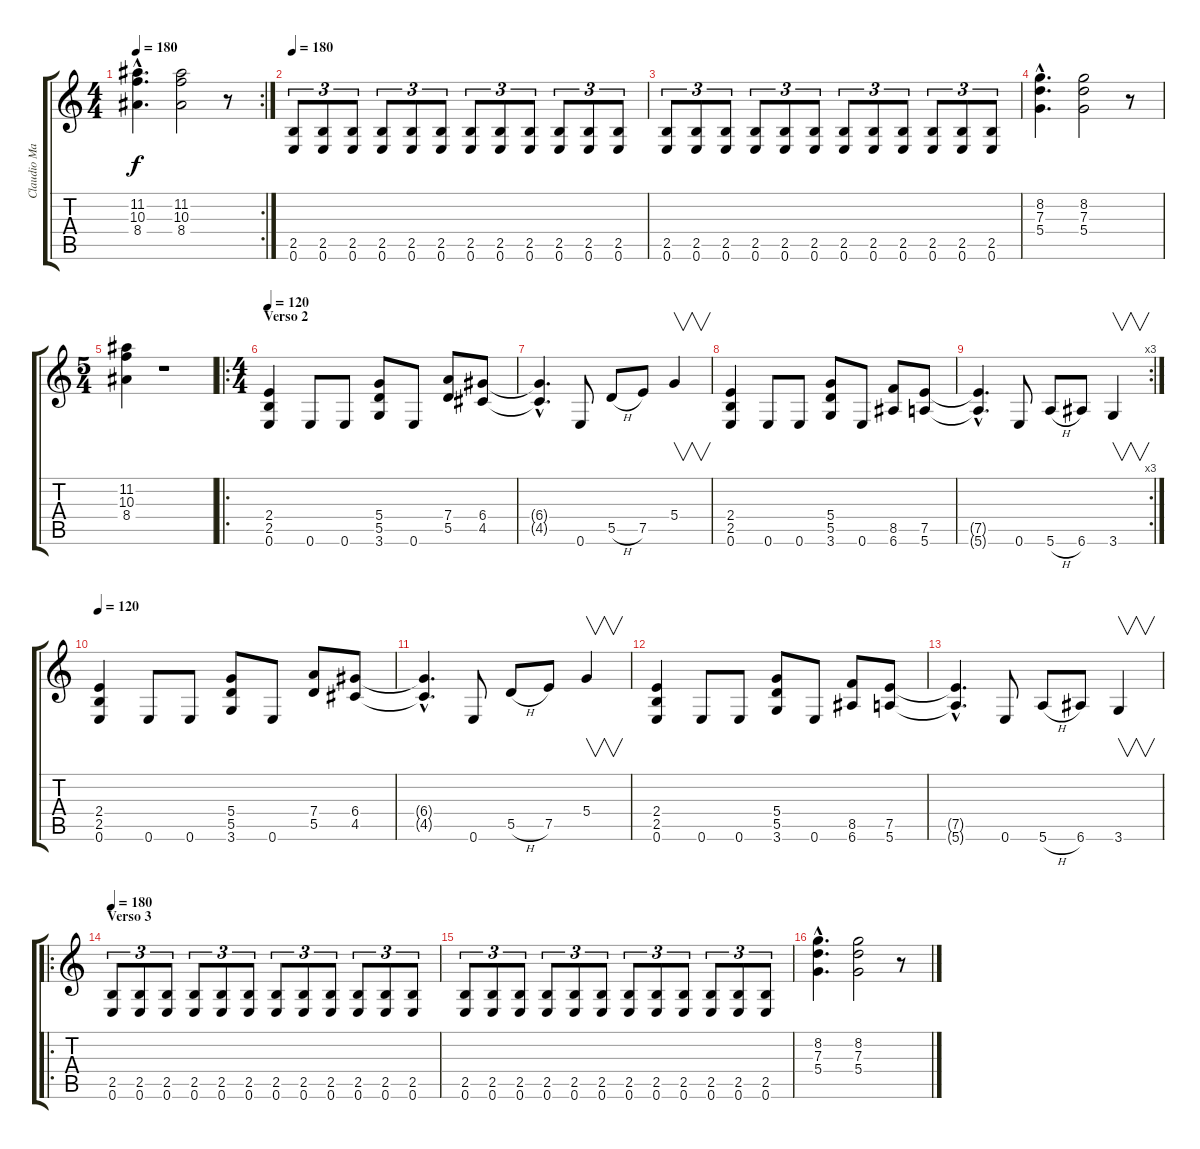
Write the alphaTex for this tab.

\track ("Claudio Marciello (Gtr 1)" "Claudio Ma") {instrument overdrivenguitar}
\staff {score tabs}
\tuning (E4 B3 G3 D3 A2 E2) {hide}
\rc 2
\ts (4 4)
\tempo 180
\clef g2
\ks c
(11.2{hac} 10.3{hac} 8.4{hac}).4{d dy f} (11.2 10.3 8.4).2 r.8 |
\tempo 180
(2.5 0.6).8{tu (3 2)} (2.5 0.6).8{tu (3 2)} (2.5 0.6).8{tu (3 2)} (2.5 0.6).8{tu (3 2)} (2.5 0.6).8{tu (3 2)} (2.5 0.6).8{tu (3 2)} (2.5 0.6).8{tu (3 2)} (2.5 0.6).8{tu (3 2)} (2.5 0.6).8{tu (3 2)} (2.5 0.6).8{tu (3 2)} (2.5 0.6).8{tu (3 2)} (2.5 0.6).8{tu (3 2)} |
(2.5 0.6).8{tu (3 2)} (2.5 0.6).8{tu (3 2)} (2.5 0.6).8{tu (3 2)} (2.5 0.6).8{tu (3 2)} (2.5 0.6).8{tu (3 2)} (2.5 0.6).8{tu (3 2)} (2.5 0.6).8{tu (3 2)} (2.5 0.6).8{tu (3 2)} (2.5 0.6).8{tu (3 2)} (2.5 0.6).8{tu (3 2)} (2.5 0.6).8{tu (3 2)} (2.5 0.6).8{tu (3 2)} |
(8.2{hac} 7.3{hac} 5.4{hac}).4{d} (8.2 7.3 5.4).2 r.8 |
\ts (5 4)
(11.2 10.3 8.4).4 r.1 |
\ro
\ts (4 4)
\section ("" "Verso 2")
\tempo 120
(2.4 2.5 0.6).4 0.6.8 0.6.8 (5.4 5.5 3.6).8 0.6.8 (7.4 5.5).8 (6.4 4.5).8 |
(6.4{hac t} 4.5{hac t}).4{d} 0.6.8 5.5{h}.8 7.5.8 5.4.4{v} |
(2.4 2.5 0.6).4 0.6.8 0.6.8 (5.4 5.5 3.6).8 0.6.8 (8.5 6.6).8 (7.5 5.6).8 |
\rc 3
(7.5{hac t} 5.6{hac t}).4{d} 0.6.8 5.6{h}.8 6.6.8 3.6.4{v} |
\tempo 120
(2.4 2.5 0.6).4 0.6.8 0.6.8 (5.4 5.5 3.6).8 0.6.8 (7.4 5.5).8 (6.4 4.5).8 |
(6.4{hac t} 4.5{hac t}).4{d} 0.6.8 5.5{h}.8 7.5.8 5.4.4{v} |
(2.4 2.5 0.6).4 0.6.8 0.6.8 (5.4 5.5 3.6).8 0.6.8 (8.5 6.6).8 (7.5 5.6).8 |
(7.5{hac t} 5.6{hac t}).4{d} 0.6.8 5.6{h}.8 6.6.8 3.6.4{v} |
\ro
\section ("" "Verso 3")
\tempo 180
(2.5 0.6).8{tu (3 2)} (2.5 0.6).8{tu (3 2)} (2.5 0.6).8{tu (3 2)} (2.5 0.6).8{tu (3 2)} (2.5 0.6).8{tu (3 2)} (2.5 0.6).8{tu (3 2)} (2.5 0.6).8{tu (3 2)} (2.5 0.6).8{tu (3 2)} (2.5 0.6).8{tu (3 2)} (2.5 0.6).8{tu (3 2)} (2.5 0.6).8{tu (3 2)} (2.5 0.6).8{tu (3 2)} |
(2.5 0.6).8{tu (3 2)} (2.5 0.6).8{tu (3 2)} (2.5 0.6).8{tu (3 2)} (2.5 0.6).8{tu (3 2)} (2.5 0.6).8{tu (3 2)} (2.5 0.6).8{tu (3 2)} (2.5 0.6).8{tu (3 2)} (2.5 0.6).8{tu (3 2)} (2.5 0.6).8{tu (3 2)} (2.5 0.6).8{tu (3 2)} (2.5 0.6).8{tu (3 2)} (2.5 0.6).8{tu (3 2)} |
(8.2{hac} 7.3{hac} 5.4{hac}).4{d} (8.2 7.3 5.4).2 r.8
